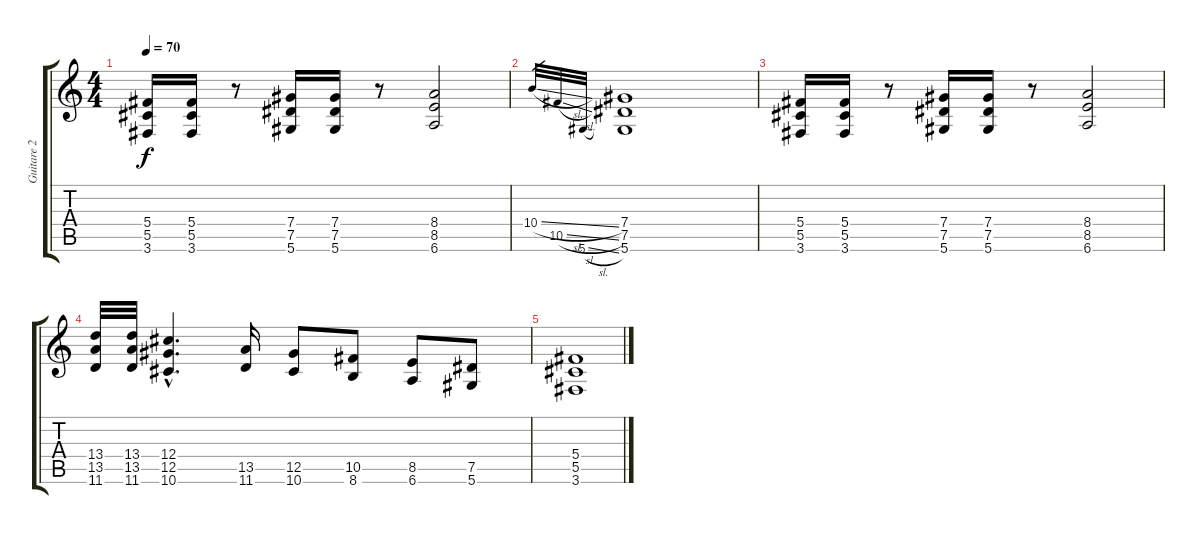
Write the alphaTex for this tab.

\track ("Guitare 2" "Guitare 2") {instrument distortionguitar}
\staff {score tabs}
\tuning (Eb4 Bb3 Gb3 Db3 Ab2 Eb2) {hide}
\ts (4 4)
\tempo 70
\clef g2
\ks c
(5.4 5.5 3.6).16{dy f} (5.4 5.5 3.6).16 r.8 (7.4 7.5 5.6).16 (7.4 7.5 5.6).16 r.8 (8.4 8.5 6.6).2 |
10.4{sl}.32{gr} 10.5{sl}.32{gr} 5.6{sl}.32{gr} (7.4 7.5 5.6).1 |
(5.4 5.5 3.6).16 (5.4 5.5 3.6).16 r.8 (7.4 7.5 5.6).16 (7.4 7.5 5.6).16 r.8 (8.4 8.5 6.6).2 |
(13.4 13.5 11.6).32 (13.4 13.5 11.6).32 (12.4{hac} 12.5{hac} 10.6{hac}).4{d} (13.5 11.6).16 (12.5 10.6).8 (10.5 8.6).8 (8.5 6.6).8 (7.5 5.6).8 |
(5.4 5.5 3.6).1
